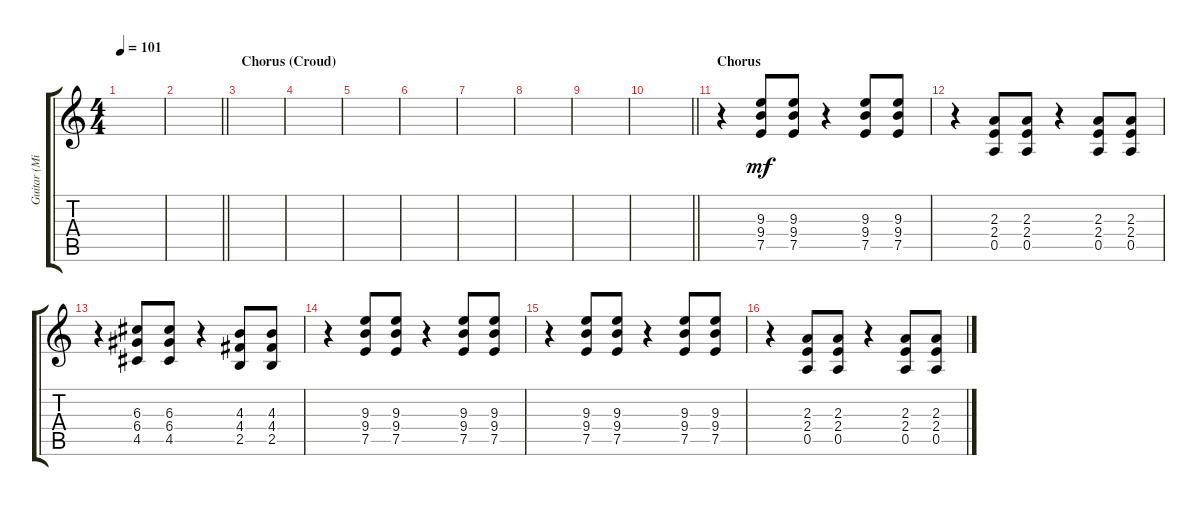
\track ("Guitar (Mike)" "Guitar (Mi") {instrument distortionguitar}
\staff {score tabs}
\tuning (E4 B3 G3 D3 A2 E2) {hide}
\ts (4 4)
\tempo 101
\clef g2
\ks c
|
\barLineRight lightlight
|
\section ("" "Chorus (Croud)")
|
|
|
|
|
|
|
\barLineRight lightlight
|
\section ("" "Chorus")
r.4 (9.3 9.4 7.5).8{dy mf} (9.3 9.4 7.5).8 r.4 (9.3 9.4 7.5).8 (9.3 9.4 7.5).8 |
r.4 (2.3 2.4 0.5).8 (2.3 2.4 0.5).8 r.4 (2.3 2.4 0.5).8 (2.3 2.4 0.5).8 |
r.4 (6.3 6.4 4.5).8 (6.3 6.4 4.5).8 r.4 (4.3 4.4 2.5).8 (4.3 4.4 2.5).8 |
r.4 (9.3 9.4 7.5).8 (9.3 9.4 7.5).8 r.4 (9.3 9.4 7.5).8 (9.3 9.4 7.5).8 |
r.4 (9.3 9.4 7.5).8 (9.3 9.4 7.5).8 r.4 (9.3 9.4 7.5).8 (9.3 9.4 7.5).8 |
r.4 (2.3 2.4 0.5).8 (2.3 2.4 0.5).8 r.4 (2.3 2.4 0.5).8 (2.3 2.4 0.5).8
